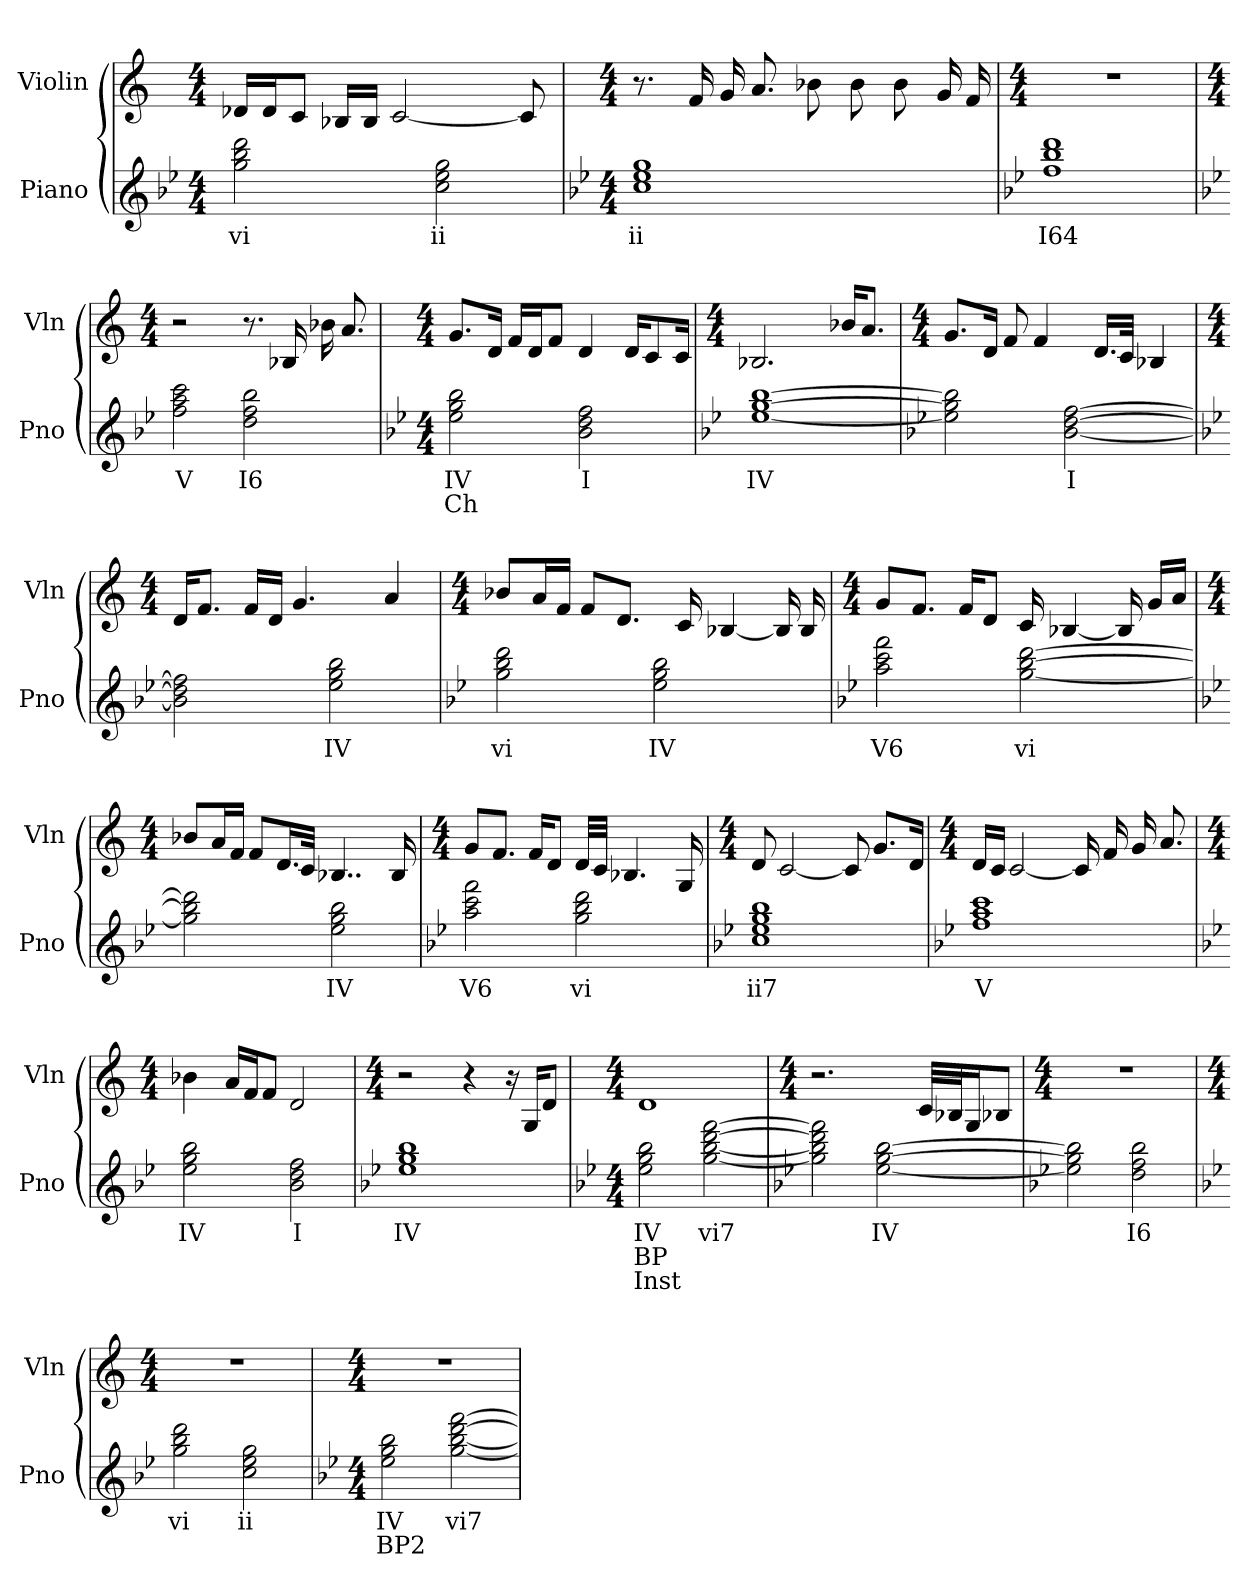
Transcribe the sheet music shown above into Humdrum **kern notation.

**kern	**text	**text	**text	**kern
*part2	*part2	*part2	*part2	*part1
*staff2	*staff2	*staff2	*staff2	*staff1
*I"Piano	*	*	*	*I"Violin
*I'Pno	*	*	*	*I'Vln
*k[b-e-]	*	*	*	*
*B-:	*	*	*	*
*M4/4	*	*	*	*M4/4
=	=	=	=	=
2gg 2bb- 2ddd	vi	.	.	16d-XLL
.	.	.	.	16d-J
.	.	.	.	8cJ
.	.	.	.	16B-XLL
.	.	.	.	16B-JJ
.	.	.	.	[2c
2cc 2ee- 2gg	ii	.	.	.
.	.	.	.	8c]
=	=	=	=	=
*k[b-e-]	*	*	*	*
*B-:	*	*	*	*
*M4/4	*	*	*	*M4/4
1cc 1ee- 1gg	ii	.	.	8.r
.	.	.	.	16f
.	.	.	.	16gLL
.	.	.	.	8.aJ
.	.	.	.	8b-XL
.	.	.	.	8b-J
.	.	.	.	8b-L
.	.	.	.	16gL
.	.	.	.	16fJJ
=	=	=	=	=
*k[b-e-]	*	*	*	*
*B-:	*	*	*	*
*	*	*	*	*M4/4
1ff 1bb- 1ddd	I64	.	.	1r
=	=	=	=	=
*k[b-e-]	*	*	*	*
*B-:	*	*	*	*
*	*	*	*	*M4/4
2ff 2aa 2ccc	V	.	.	2r
2dd 2ff 2bb-	I6	.	.	8.r
.	.	.	.	16B-X
.	.	.	.	16b-XLL
.	.	.	.	8.aJ
=	=	=	=	=
*k[b-e-]	*	*	*	*
*B-:	*	*	*	*
*M4/4	*	*	*	*M4/4
2ee- 2gg 2bb-	IV	Ch	.	8.gL
.	.	.	.	16dJk
.	.	.	.	16fLL
.	.	.	.	16dJ
.	.	.	.	8fJ
2b- 2dd 2ff	I	.	.	4d
.	.	.	.	16dKL
.	.	.	.	8c
.	.	.	.	16cJk
=	=	=	=	=
*k[b-e-]	*	*	*	*
*B-:	*	*	*	*
*	*	*	*	*M4/4
[1ee- [1gg [1bb-	IV	.	.	2.B-X
.	.	.	.	16b-XKL
.	.	.	.	8.aJ
=	=	=	=	=
*k[b-e-]	*	*	*	*
*B-:	*	*	*	*
*	*	*	*	*M4/4
2ee-] 2gg] 2bb-]	.	.	.	8.gL
.	.	.	.	16dJk
.	.	.	.	8f
.	.	.	.	4f
[2b- [2dd [2ff	I	.	.	.
.	.	.	.	16.dLL
.	.	.	.	32cJJk
.	.	.	.	4B-X
=	=	=	=	=
*k[b-e-]	*	*	*	*
*B-:	*	*	*	*
*	*	*	*	*M4/4
2b-] 2dd] 2ff]	.	.	.	16dKL
.	.	.	.	8.fJ
.	.	.	.	16fLL
.	.	.	.	16dJJ
.	.	.	.	4.g
2ee- 2gg 2bb-	IV	.	.	.
.	.	.	.	4a
=	=	=	=	=
*k[b-e-]	*	*	*	*
*B-:	*	*	*	*
*	*	*	*	*M4/4
2gg 2bb- 2ddd	vi	.	.	8b-XL
.	.	.	.	16aL
.	.	.	.	16fJJ
.	.	.	.	8fL
.	.	.	.	8.dJ
2ee- 2gg 2bb-	IV	.	.	.
.	.	.	.	16c
.	.	.	.	[4B-X
.	.	.	.	16B-]
.	.	.	.	16B-
=	=	=	=	=
*k[b-e-]	*	*	*	*
*B-:	*	*	*	*
*	*	*	*	*M4/4
2aa 2ccc 2fff	V6	.	.	8gL
.	.	.	.	8.fJ
.	.	.	.	16fKL
.	.	.	.	8dJ
[2gg [2bb- [2ddd	vi	.	.	16c
.	.	.	.	[4B-X
.	.	.	.	16B-]
.	.	.	.	16gLL
.	.	.	.	16aJJ
=	=	=	=	=
*k[b-e-]	*	*	*	*
*B-:	*	*	*	*
*	*	*	*	*M4/4
2gg] 2bb-] 2ddd]	.	.	.	8b-XL
.	.	.	.	16aL
.	.	.	.	16fJJ
.	.	.	.	8fL
.	.	.	.	16.dL
.	.	.	.	32cJJk
2ee- 2gg 2bb-	IV	.	.	4..B-X
.	.	.	.	16B-
=	=	=	=	=
*k[b-e-]	*	*	*	*
*B-:	*	*	*	*
*	*	*	*	*M4/4
2aa 2ccc 2fff	V6	.	.	8gL
.	.	.	.	8.fJ
.	.	.	.	16fKL
.	.	.	.	8dJ
2gg 2bb- 2ddd	vi	.	.	32dLLL
.	.	.	.	32cJJJ
.	.	.	.	4.B-X
.	.	.	.	16G
=	=	=	=	=
*k[b-e-]	*	*	*	*
*B-:	*	*	*	*
*	*	*	*	*M4/4
1cc 1ee- 1gg 1bb-	ii7	.	.	8d
.	.	.	.	[2c
.	.	.	.	8c]
.	.	.	.	8.gL
.	.	.	.	16dJk
=	=	=	=	=
*k[b-e-]	*	*	*	*
*B-:	*	*	*	*
*	*	*	*	*M4/4
1ff 1aa 1ccc	V	.	.	16dLL
.	.	.	.	16cJJ
.	.	.	.	[2c
.	.	.	.	16c]
.	.	.	.	16f
.	.	.	.	16gLL
.	.	.	.	8.aJ
=	=	=	=	=
*k[b-e-]	*	*	*	*
*B-:	*	*	*	*
*	*	*	*	*M4/4
2ee- 2gg 2bb-	IV	.	.	4b-X
.	.	.	.	16aLL
.	.	.	.	16fJ
.	.	.	.	8fJ
2b- 2dd 2ff	I	.	.	2d
=	=	=	=	=
*k[b-e-]	*	*	*	*
*B-:	*	*	*	*
*	*	*	*	*M4/4
1ee- 1gg 1bb-	IV	.	.	2r
.	.	.	.	4r
.	.	.	.	16r
.	.	.	.	16GKL
.	.	.	.	8dJ
=	=	=	=	=
*k[b-e-]	*	*	*	*
*B-:	*	*	*	*
*M4/4	*	*	*	*M4/4
2ee- 2gg 2bb-	IV	BP	Inst	1d
[2gg [2bb- [2ddd [2fff	vi7	.	.	.
=	=	=	=	=
*k[b-e-]	*	*	*	*
*B-:	*	*	*	*
*	*	*	*	*M4/4
2gg] 2bb-] 2ddd] 2fff]	.	.	.	2.r
[2ee- [2gg [2bb-	IV	.	.	.
.	.	.	.	32cLLL
.	.	.	.	32B-XJ
.	.	.	.	16GJ
.	.	.	.	8B-XJ
=	=	=	=	=
*k[b-e-]	*	*	*	*
*B-:	*	*	*	*
*	*	*	*	*M4/4
2ee-] 2gg] 2bb-]	.	.	.	1r
2dd 2ff 2bb-	I6	.	.	.
=	=	=	=	=
*k[b-e-]	*	*	*	*
*B-:	*	*	*	*
*	*	*	*	*M4/4
2gg 2bb- 2ddd	vi	.	.	1r
2cc 2ee- 2gg	ii	.	.	.
=	=	=	=	=
*k[b-e-]	*	*	*	*
*B-:	*	*	*	*
*M4/4	*	*	*	*M4/4
2ee- 2gg 2bb-	IV	BP2	.	1r
[2gg [2bb- [2ddd [2fff	vi7	.	.	.
=	=	=	=	=
*-	*-	*-	*-	*-
